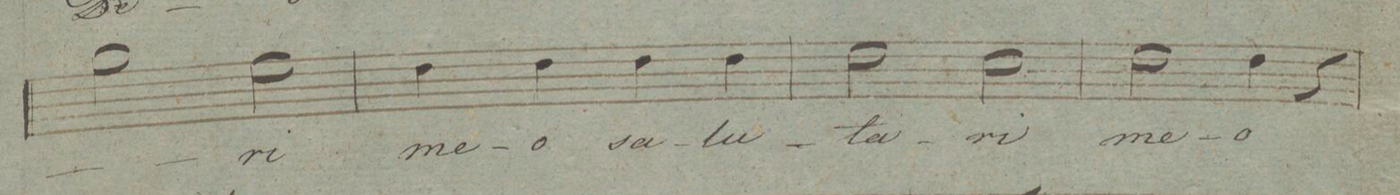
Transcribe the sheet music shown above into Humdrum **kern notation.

**kern	**text	**dynam
*I"Tenore.	*	*
*clefC4	*	*
*k[]	*	*
*met(c|)	*	*
*M2/2	*	*
2f\	.	.
2d\	-ri	.
=22	=22	=22
4c\	me-	.
4c\	-o	.
4c\	sa-	.
4c\	-lu-	.
=23	=23	=23
2c\	-ta-	.
2B\	.	.
=24	=24	=24
2c\	me-	.
4c\	-o	.
4r	.	.
=25	=25	=25
*-	*-	*-
